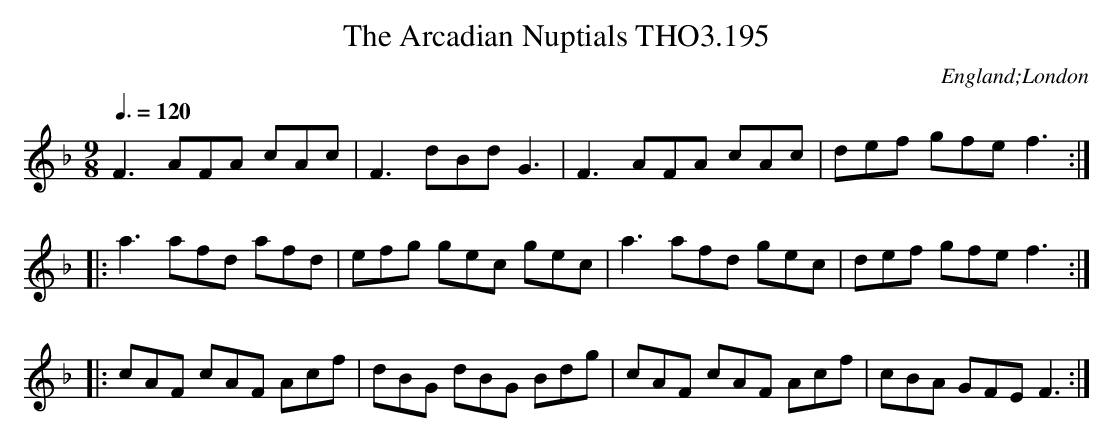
X:1
T:Arcadian Nuptials THO3.195, The
O:England;London
M:9/8
L:1/8
Q:3/8=120
K:F
F3 AFA cAc|F3 dBd G3|F3 AFA cAc|def gfe f3:|
|:a3 afd afd|efg gec gec|a3 afd gec|def gfe f3:|
|:cAF cAF Acf|dBG dBG Bdg|cAF cAF Acf|cBA GFE F3:|
